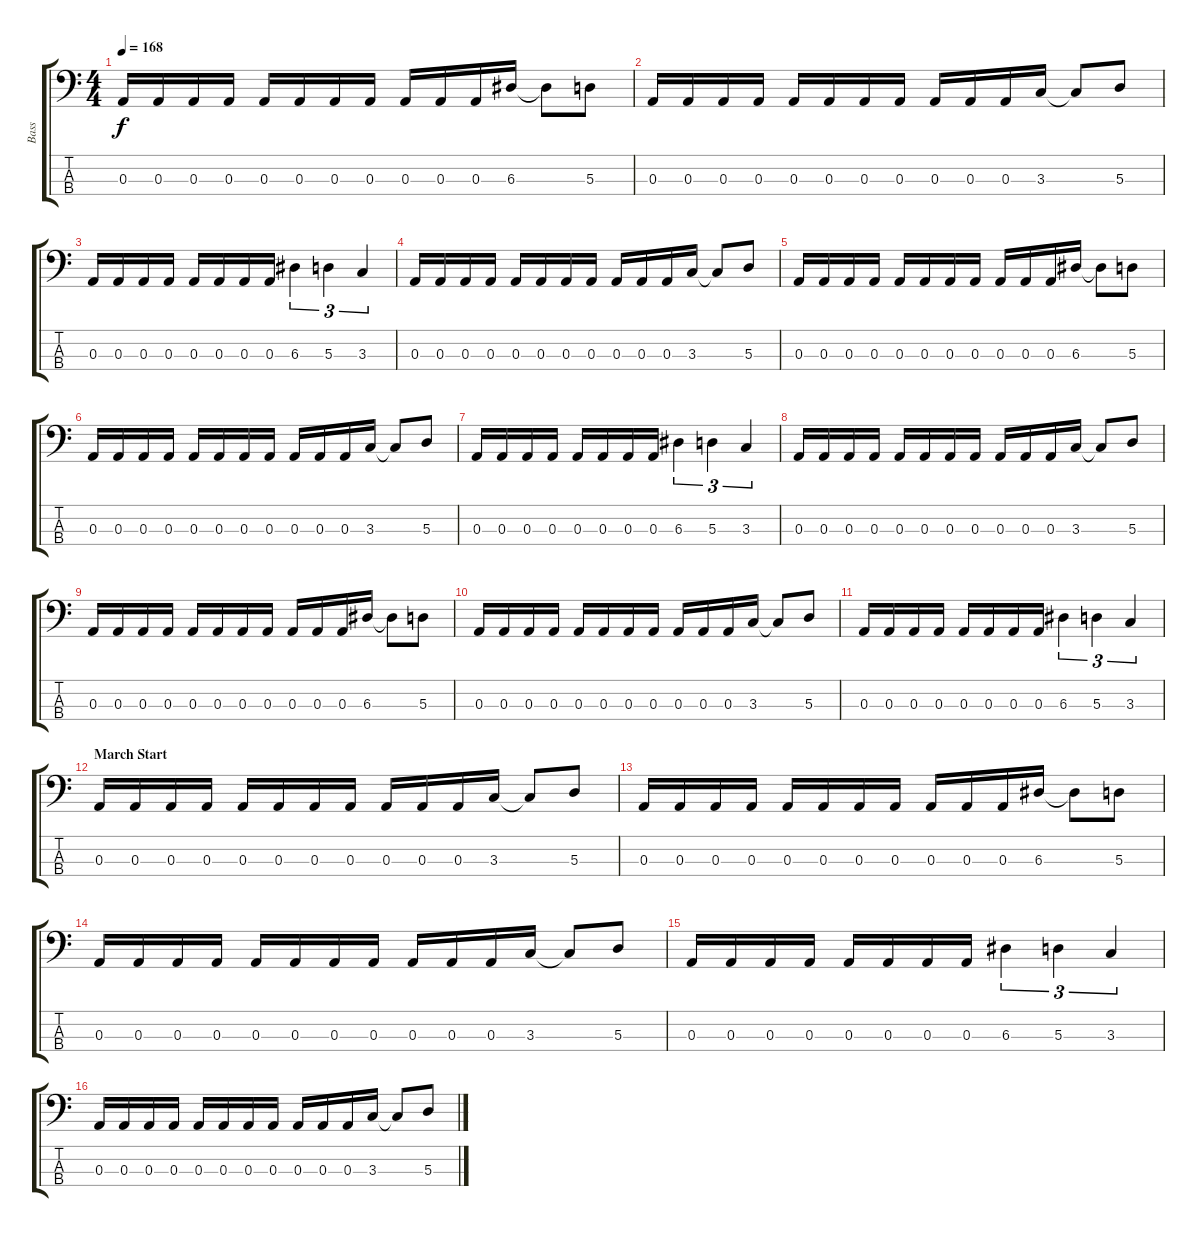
\track ("Bass" "Bass") {instrument electricbassfinger}
\staff {score tabs}
\tuning (G2 D2 A1 E1) {hide}
\ts (4 4)
\tempo 168
\clef f4
\ks c
0.3.16{dy f} 0.3.16 0.3.16 0.3.16 0.3.16 0.3.16 0.3.16 0.3.16 0.3.16 0.3.16 0.3.16 6.3.16 6.3{t}.8 5.3.8 |
0.3.16 0.3.16 0.3.16 0.3.16 0.3.16 0.3.16 0.3.16 0.3.16 0.3.16 0.3.16 0.3.16 3.3.16 3.3{t}.8 5.3.8 |
0.3.16 0.3.16 0.3.16 0.3.16 0.3.16 0.3.16 0.3.16 0.3.16 6.3.4{tu (3 2)} 5.3.4{tu (3 2)} 3.3.4{tu (3 2)} |
0.3.16 0.3.16 0.3.16 0.3.16 0.3.16 0.3.16 0.3.16 0.3.16 0.3.16 0.3.16 0.3.16 3.3.16 3.3{t}.8 5.3.8 |
0.3.16 0.3.16 0.3.16 0.3.16 0.3.16 0.3.16 0.3.16 0.3.16 0.3.16 0.3.16 0.3.16 6.3.16 6.3{t}.8 5.3.8 |
0.3.16 0.3.16 0.3.16 0.3.16 0.3.16 0.3.16 0.3.16 0.3.16 0.3.16 0.3.16 0.3.16 3.3.16 3.3{t}.8 5.3.8 |
0.3.16 0.3.16 0.3.16 0.3.16 0.3.16 0.3.16 0.3.16 0.3.16 6.3.4{tu (3 2)} 5.3.4{tu (3 2)} 3.3.4{tu (3 2)} |
0.3.16 0.3.16 0.3.16 0.3.16 0.3.16 0.3.16 0.3.16 0.3.16 0.3.16 0.3.16 0.3.16 3.3.16 3.3{t}.8 5.3.8 |
0.3.16 0.3.16 0.3.16 0.3.16 0.3.16 0.3.16 0.3.16 0.3.16 0.3.16 0.3.16 0.3.16 6.3.16 6.3{t}.8 5.3.8 |
0.3.16 0.3.16 0.3.16 0.3.16 0.3.16 0.3.16 0.3.16 0.3.16 0.3.16 0.3.16 0.3.16 3.3.16 3.3{t}.8 5.3.8 |
0.3.16 0.3.16 0.3.16 0.3.16 0.3.16 0.3.16 0.3.16 0.3.16 6.3.4{tu (3 2)} 5.3.4{tu (3 2)} 3.3.4{tu (3 2)} |
\section ("" "March Start")
0.3.16 0.3.16 0.3.16 0.3.16 0.3.16 0.3.16 0.3.16 0.3.16 0.3.16 0.3.16 0.3.16 3.3.16 3.3{t}.8 5.3.8 |
0.3.16 0.3.16 0.3.16 0.3.16 0.3.16 0.3.16 0.3.16 0.3.16 0.3.16 0.3.16 0.3.16 6.3.16 6.3{t}.8 5.3.8 |
0.3.16 0.3.16 0.3.16 0.3.16 0.3.16 0.3.16 0.3.16 0.3.16 0.3.16 0.3.16 0.3.16 3.3.16 3.3{t}.8 5.3.8 |
0.3.16 0.3.16 0.3.16 0.3.16 0.3.16 0.3.16 0.3.16 0.3.16 6.3.4{tu (3 2)} 5.3.4{tu (3 2)} 3.3.4{tu (3 2)} |
0.3.16 0.3.16 0.3.16 0.3.16 0.3.16 0.3.16 0.3.16 0.3.16 0.3.16 0.3.16 0.3.16 3.3.16 3.3{t}.8 5.3.8
